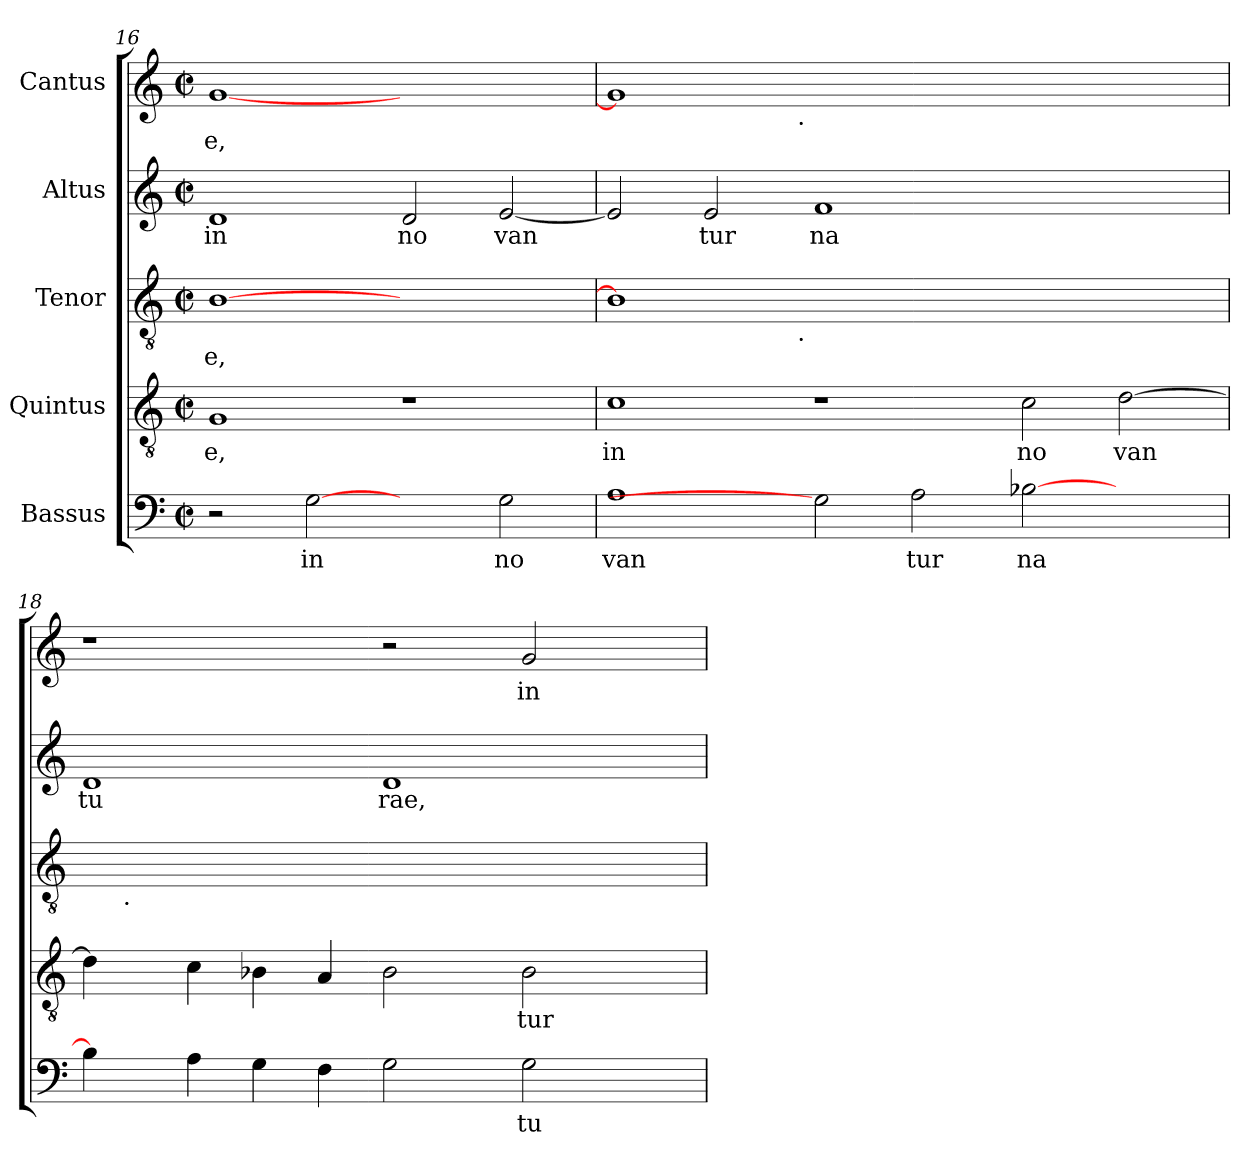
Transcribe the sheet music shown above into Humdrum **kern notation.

**kern	**text	**kern	**text	**kern	**text	**kern	**text	**kern	**text
*part5	*part5	*part4	*part4	*part3	*part3	*part2	*part2	*part1	*part1
*staff5	*staff5	*staff4	*staff4	*staff3	*staff3	*staff2	*staff2	*staff1	*staff1
*I"Bassus	*	*I"Quintus	*	*I"Tenor	*	*I"Altus	*	*I"Cantus	*
*clefF4	*	*clefGv2	*	*clefGv2	*	*clefG2	*	*clefG2	*
*	*	*k[]	*	*	*	*	*	*	*
*	*	*C:	*	*	*	*	*	*	*
*M2/2	*	*M2/2	*	*M2/2	*	*M2/2	*	*M2/2	*
*met(c|)	*	*met(c|)	*	*met(c|)	*	*met(c|)	*	*met(c|)	*
=16	=16	=16	=16	=16	=16	=16	=16	=16	=16
!	!	!	!LO:LY:b:cj	!	!LO:LY:b:cj	!	!LO:LY:b:cj	!	!LO:LY:b:cj
2r	.	1G	e,	[1B	e,	1d	in	[1g	-e,
!	!LO:LY:b:cj	!	!	!	!	!	!	!	!
[2G	in	.	.	.	.	.	.	.	.
!	!	!	!	!	!	!	!LO:LY:b:cj	!	!
2ryy	.	1r	.	1ryy	.	2d/	no	1ryy	.
!	!LO:LY:b:cj	!	!	!	!	!	!LO:LY:b	!	!
2G\	no	.	.	.	.	[<2e/	van	.	.
=17	=17	=17	=17	=17	=17	=17	=17	=17	=17
!	!LO:LY:b:cj	!	!LO:LY:b:cj	!	!	!	!	!	!
*	*	*	*	*^	*	*	*	*^	*
1A	van	1c	in	1B]	2ryy	.	2e/]	.	1g]	2ryy	.
!	!	!	!	!	!	!	!	!LO:LY:b:cj	!	!	!
.	.	.	.	.	4...ryy	.	2e/	tur	.	4...ryy	.
!	!	!	!	!	!	!	!	!	!	!LO:TX:b:t=.	!
!	!	!	!	!	!LO:TX:b:t=.	!	!	!	!	!	!
.	.	.	.	.	1ryy	.	.	.	.	1ryy	.
!	!	!	!	!	!	!	!	!LO:LY:b:cj	!	!	!
2G]	.	1r	.	0ryy	.	.	1f	na	0ryy	.	.
!	!LO:LY:b:cj	!	!	!	!	!	!	!	!	!	!
2A\	tur	.	.	.	.	.	.	.	.	.	.
.	.	.	.	.	1ryy	.	.	.	.	1ryy	.
!	!LO:LY:b:cj	!	!LO:LY:b:cj	!	!	!	!	!	!	!	!
[>2B-\	na	2c\	no	.	.	.	1ryy	.	.	.	.
!	!	!	!LO:LY:b	!	!	!	!	!	!	!	!
2ryy	.	[>2d\	van	.	.	.	.	.	.	.	.
.	.	.	.	.	32ryy	.	.	.	.	32ryy	.
!!LO:PB:g=z
=18	=18	=18	=18	=18	=18	=18	=18	=18	=18	=18	=18
!	!	!	!	!	!	!	!	!LO:LY:b:cj	!	!	!
*^	*	*^	*	*v	*v	*	*	*	*v	*v	*
4B-\]	8ryy	.	4d\]	8ryy	.	16..ryy	.	1d	tu	1r	.
!	!	!	!	!	!	!LO:TX:b:t=.	!	!	!	!	!
.	.	.	.	.	.	1ryy	.	.	.	.	.
.	64ryy	.	.	1...ryy	.	.	.	.	.	.	.
.	1ryy	.	.	.	.	.	.	.	.	.	.
4A\	.	.	4c\	.	.	.	.	.	.	.	.
4G\	.	.	4B-\	.	.	.	.	.	.	.	.
4F\	.	.	4A/	.	.	.	.	.	.	.	.
!	!	!	!	!	!	!	!	!	!LO:LY:b:cj	!	!
2G\	.	.	2B-\	.	.	.	.	1d	rae,	2r	.
.	.	.	.	.	.	2ryy	.	.	.	.	.
.	2ryy	.	.	.	.	.	.	.	.	.	.
!	!	!LO:LY:b:cj	!	!	!LO:LY:b:cj	!	!	!	!	!	!LO:LY:b:cj
2G\	.	tu-	2B-\	.	tur	.	.	.	.	2g/	in
.	.	.	.	.	.	4ryy	.	.	.	.	.
.	4ryy	.	.	.	.	.	.	.	.	.	.
.	.	.	.	.	.	8ryy	.	.	.	.	.
.	16..ryy	.	.	.	.	.	.	.	.	.	.
.	.	.	.	.	.	64ryy	.	.	.	.	.
*v	*v	*	*	*	*	*	*	*	*	*	*
*	*	*v	*v	*	*	*	*	*	*	*
=	=	=	=	=	=	=	=	=	=
*-	*-	*-	*-	*-	*-	*-	*-	*-	*-
